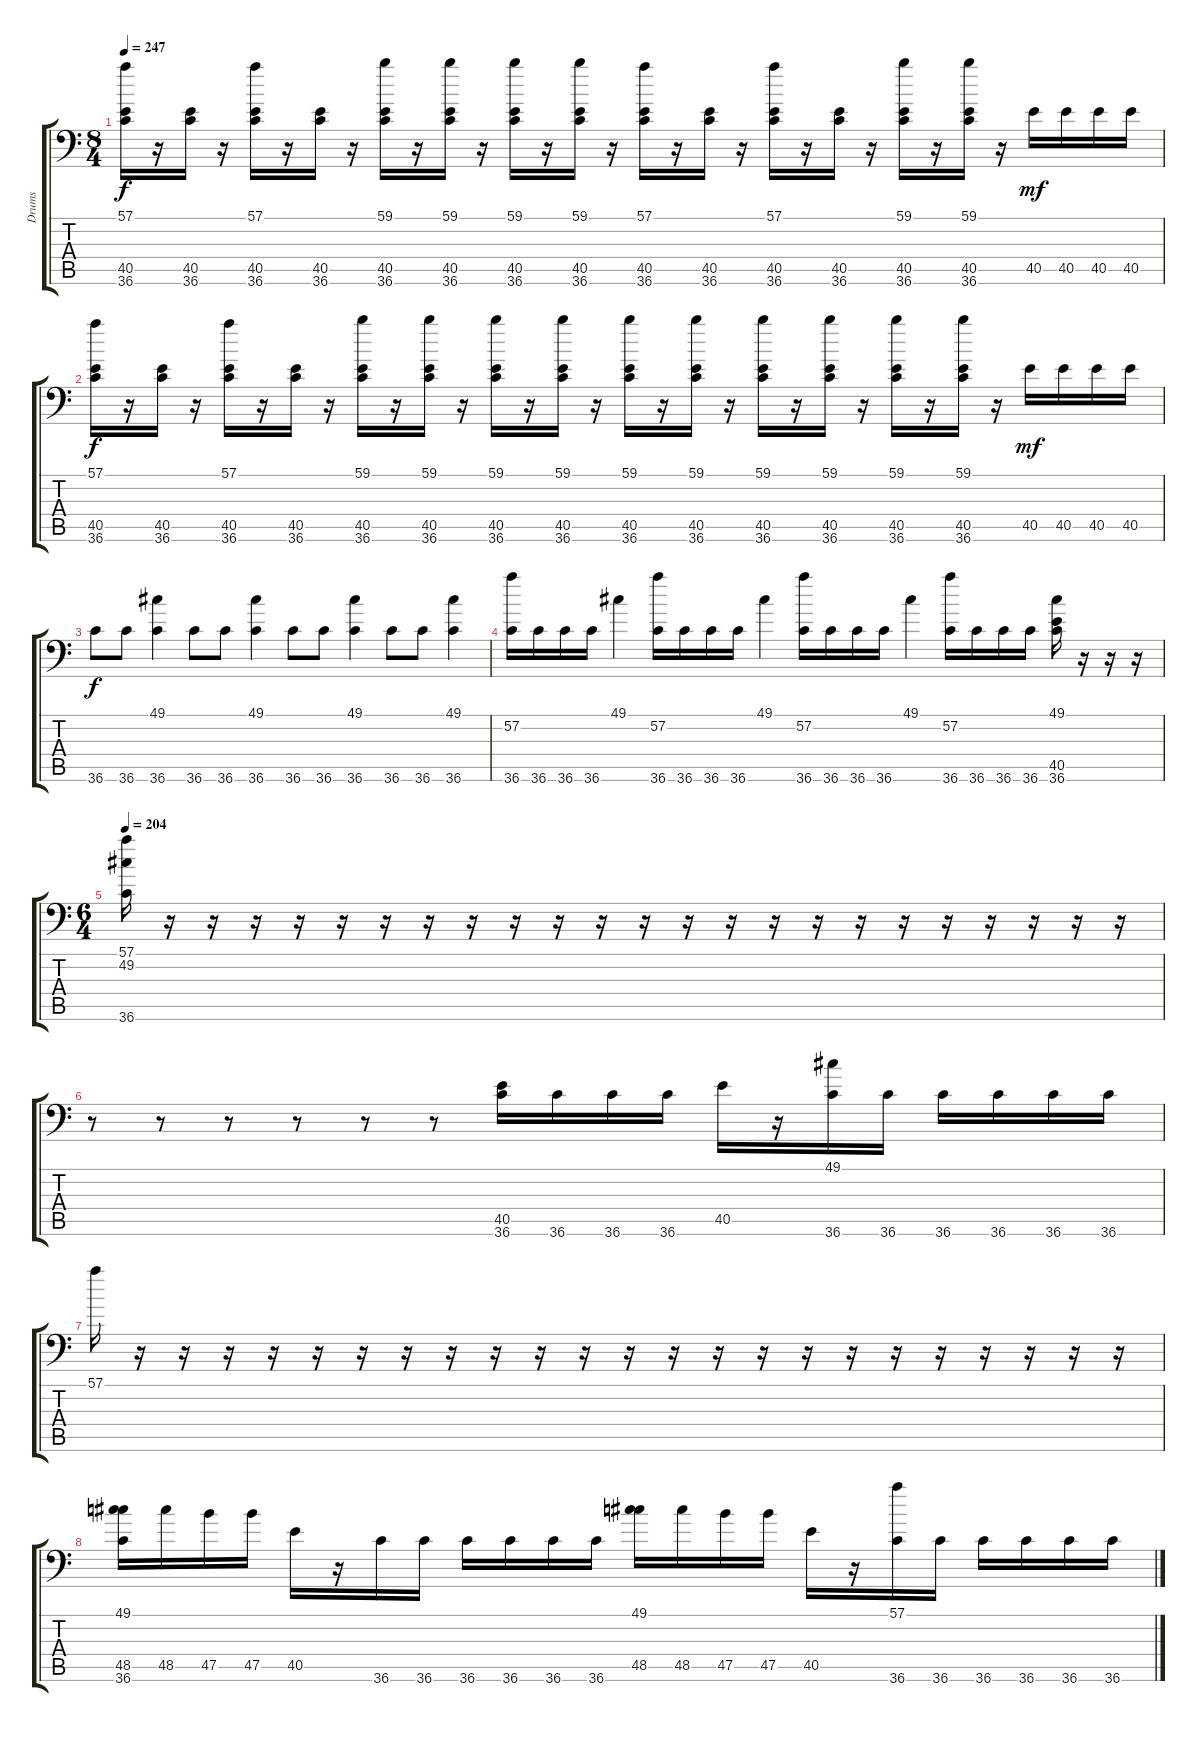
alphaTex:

\track ("Drums" "Drums") {instrument acousticgrandpiano}
\staff {score tabs}
\tuning (C-1 C-1 C-1 C-1 C-1 C-1) {hide}
\ts (8 4)
\tempo 247
\clef f4
\ks c
(57.1 40.5 36.6).16{dy f} r.16 (40.5 36.6).16 r.16 (57.1 40.5 36.6).16 r.16 (40.5 36.6).16 r.16 (59.1 40.5 36.6).16 r.16 (59.1 40.5 36.6).16 r.16 (59.1 40.5 36.6).16 r.16 (59.1 40.5 36.6).16 r.16 (57.1 40.5 36.6).16 r.16 (40.5 36.6).16 r.16 (57.1 40.5 36.6).16 r.16 (40.5 36.6).16 r.16 (59.1 40.5 36.6).16 r.16 (59.1 40.5 36.6).16 r.16 40.5.16{dy mf} 40.5.16 40.5.16 40.5.16 |
(57.1 40.5 36.6).16{dy f} r.16 (40.5 36.6).16 r.16 (57.1 40.5 36.6).16 r.16 (40.5 36.6).16 r.16 (59.1 40.5 36.6).16 r.16 (59.1 40.5 36.6).16 r.16 (59.1 40.5 36.6).16 r.16 (59.1 40.5 36.6).16 r.16 (59.1 40.5 36.6).16 r.16 (59.1 40.5 36.6).16 r.16 (59.1 40.5 36.6).16 r.16 (59.1 40.5 36.6).16 r.16 (59.1 40.5 36.6).16 r.16 (59.1 40.5 36.6).16 r.16 40.5.16{dy mf} 40.5.16 40.5.16 40.5.16 |
36.6.8{dy f} 36.6.8 (49.1 36.6).4 36.6.8 36.6.8 (49.1 36.6).4 36.6.8 36.6.8 (49.1 36.6).4 36.6.8 36.6.8 (49.1 36.6).4 |
(57.2 36.6).16 36.6.16 36.6.16 36.6.16 49.1.4 (57.2 36.6).16 36.6.16 36.6.16 36.6.16 49.1.4 (57.2 36.6).16 36.6.16 36.6.16 36.6.16 49.1.4 (57.2 36.6).16 36.6.16 36.6.16 36.6.16 (49.1 40.5 36.6).16 r.16 r.16 r.16 |
\ts (6 4)
\tempo 204
(57.1 49.2 36.6).16 r.16 r.16 r.16 r.16 r.16 r.16 r.16 r.16 r.16 r.16 r.16 r.16 r.16 r.16 r.16 r.16 r.16 r.16 r.16 r.16 r.16 r.16 r.16 |
r.8 r.8 r.8 r.8 r.8 r.8 (40.5 36.6).16 36.6.16 36.6.16 36.6.16 40.5.16 r.16 (49.1 36.6).16 36.6.16 36.6.16 36.6.16 36.6.16 36.6.16 |
57.1.16 r.16 r.16 r.16 r.16 r.16 r.16 r.16 r.16 r.16 r.16 r.16 r.16 r.16 r.16 r.16 r.16 r.16 r.16 r.16 r.16 r.16 r.16 r.16 |
(49.1 48.5 36.6).16 48.5.16 47.5.16 47.5.16 40.5.16 r.16 36.6.16 36.6.16 36.6.16 36.6.16 36.6.16 36.6.16 (49.1 48.5).16 48.5.16 47.5.16 47.5.16 40.5.16 r.16 (57.1 36.6).16 36.6.16 36.6.16 36.6.16 36.6.16 36.6.16
